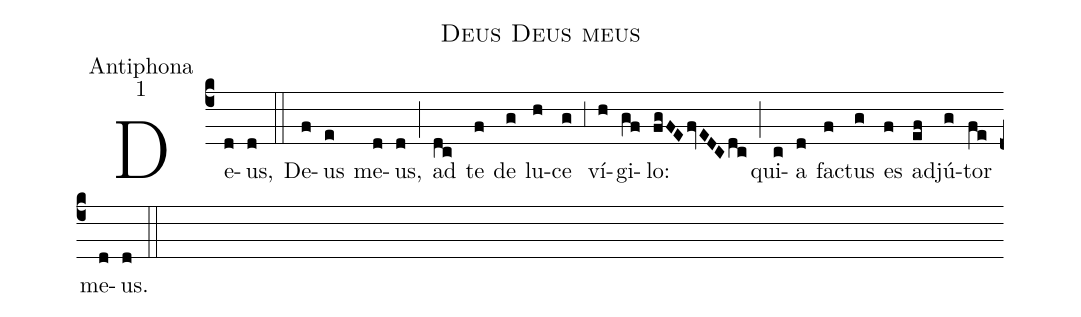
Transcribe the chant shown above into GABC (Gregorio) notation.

name:Deus Deus meus;
office-part:Antiphona;
mode:1;
%%
(c4) De(d)us,(d) (::) De(f)us(e) me(d)us,(d) (;) ad(dc) te(f) de(g) lu(h)ce(g) (;3) ví(h)gi(gf)lo:(fgFE/fvEDC/dc) (;) qui(c)a(d) fa(f)ctus(g) es(f) ad(ef)jú(g)tor(fe) me(d)us.(d) (::)
